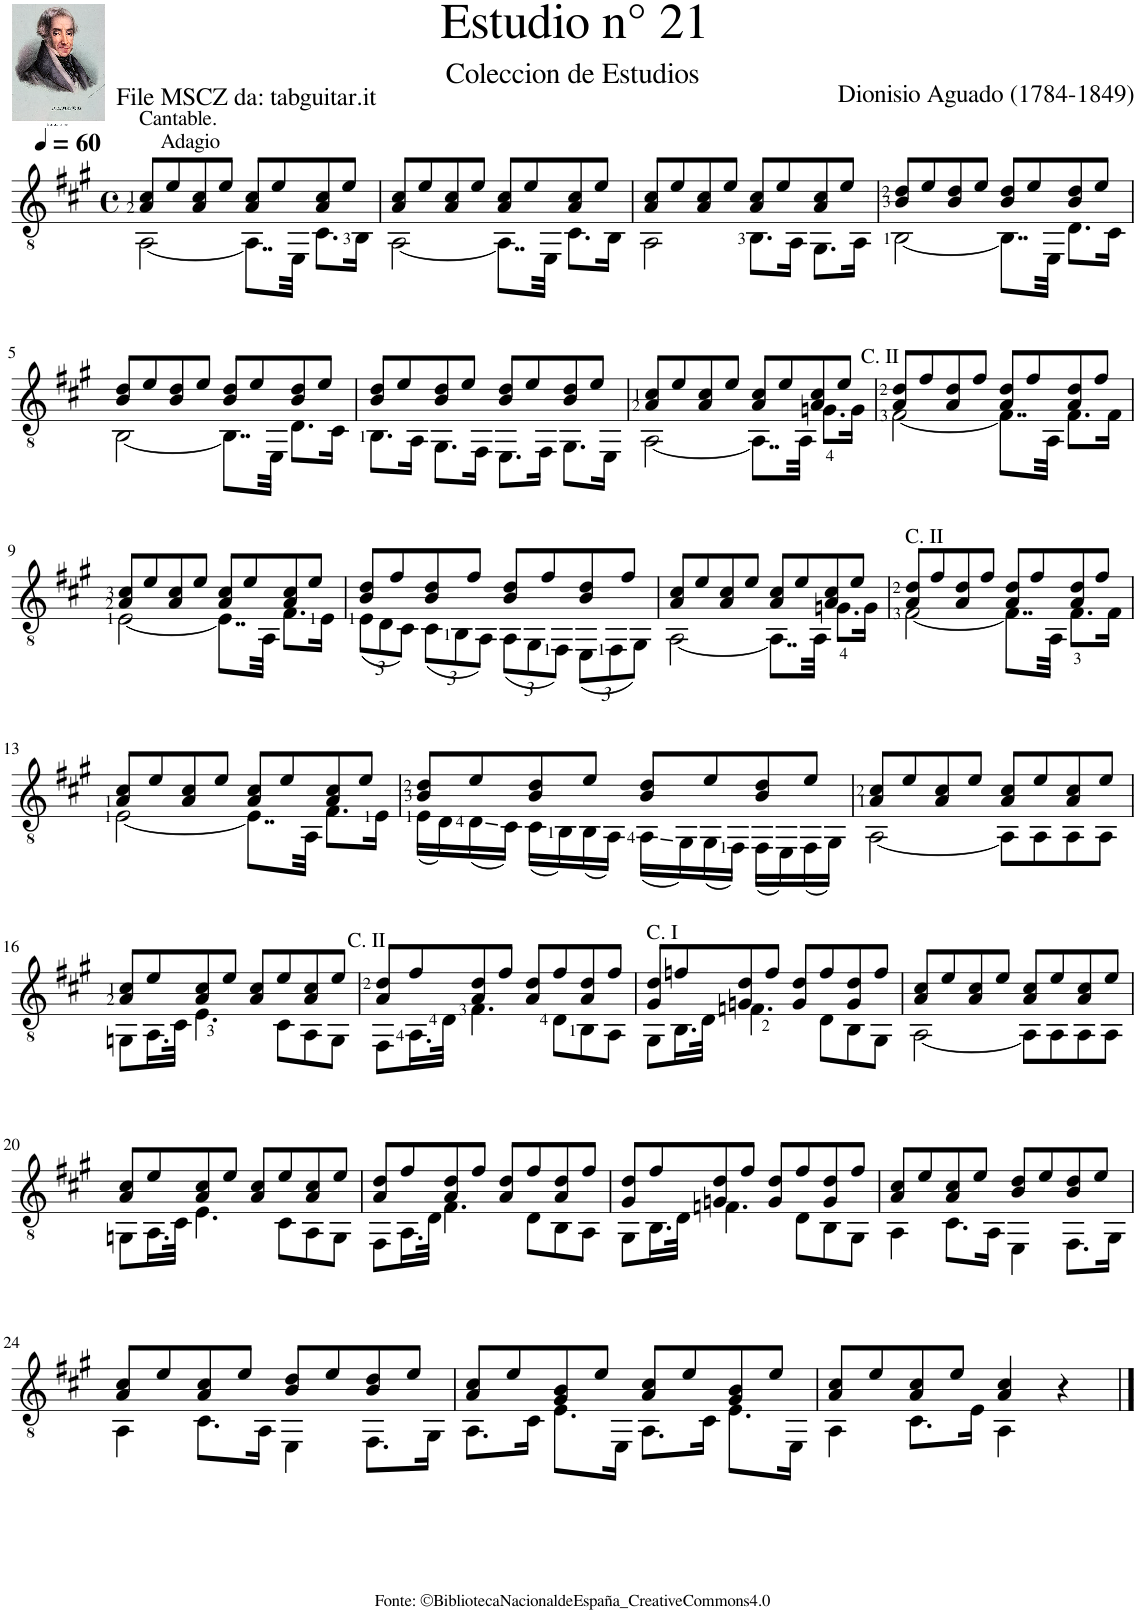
**kern
*part1
*staff1
*I"Guitar
*I'Guit.
*clefGv2
*k[f#c#g#]
*M4/4
*met(c)
*MM60
=1
*^
!LO:TX:a:t=Cantable.	!
!LO:TX:a:t=Adagio	!
8A/ 8c#/L	[2AA\
8e/	.
8A/ 8c#/	.
8e/J	.
8A/ 8c#/L	8..AA\L]
8e/	.
.	32EE\Jkk
8A/ 8c#/	8.C#\L
8e/J	.
.	16BB\Jk
=2	=2
8A/ 8c#/L	[2AA\
8e/	.
8A/ 8c#/	.
8e/J	.
8A/ 8c#/L	8..AA\L]
8e/	.
.	32EE\Jkk
8A/ 8c#/	8.C#\L
8e/J	.
.	16BB\Jk
=3	=3
8A/ 8c#/L	2AA\
8e/	.
8A/ 8c#/	.
8e/J	.
8A/ 8c#/L	8.BB\L
8e/	.
.	16AA\Jk
8A/ 8c#/	8.GG#\L
8e/J	.
.	16AA\Jk
=4	=4
8B/ 8d/L	[2BB\
8e/	.
8B/ 8d/	.
8e/J	.
8B/ 8d/L	8..BB\L]
8e/	.
.	32EE\Jkk
8B/ 8d/	8.D\L
8e/J	.
.	16C#\Jk
!!LO:LB:g=z	!!
=5	=5
8B/ 8d/L	[2BB\
8e/	.
8B/ 8d/	.
8e/J	.
8B/ 8d/L	8..BB\L]
8e/	.
.	32EE\Jkk
8B/ 8d/	8.D\L
8e/J	.
.	16C#\Jk
=6	=6
8B/ 8d/L	8.BB\L
8e/	.
.	16AA\Jk
8B/ 8d/	8.GG#\L
8e/J	.
.	16FF#\Jk
8B/ 8d/L	8.EE\L
8e/	.
.	16FF#\Jk
8B/ 8d/	8.GG#\L
8e/J	.
.	16EE\Jk
=7	=7
8A/ 8c#/L	[2AA\
8e/	.
8A/ 8c#/	.
8e/J	.
8A/ 8c#/L	8..AA\L]
8e/	.
.	32AA\Jkk
8A/ 8c#/	8.Gn\L
8e/J	.
.	16G\Jk
=8	=8
!LO:TX:a:t=C. II	!
8A/ 8d/L	[2F#\
8f#/	.
8A/ 8d/	.
8f#/J	.
8A/ 8d/L	8..F#\L]
8f#/	.
.	32AA\Jkk
8A/ 8d/	8.F#\L
8f#/J	.
.	16F#\Jk
!!LO:LB:g=z	!!
=9	=9
8A/ 8c#/L	[2E\
8e/	.
8A/ 8c#/	.
8e/J	.
8A/ 8c#/L	8..E\L]
8e/	.
.	32AA\Jkk
8A/ 8c#/	8.F#\L
8e/J	.
.	16E\Jk
=10	=10
*	*Xbrackettup
8B/ 8d/L	(12E\L
.	12D\
8f#/	.
.	12C#\J)
8B/ 8d/	(12C#\L
.	12BB\
8f#/J	.
.	12AA\J)
8B/ 8d/L	(12AA\L
.	12GG#\
8f#/	.
.	12FF#\J)
8B/ 8d/	(12EE\L
.	12FF#\
8f#/J	.
.	12GG#\J)
=11	=11
8A/ 8c#/L	[2AA\
8e/	.
8A/ 8c#/	.
8e/J	.
8A/ 8c#/L	8..AA\L]
8e/	.
.	32AA\Jkk
8A/ 8c#/	8.Gn\L
8e/J	.
.	16G\Jk
=12	=12
!LO:TX:a:t=C. II	!
8A/ 8d/L	[2F#\
8f#/	.
8A/ 8d/	.
8f#/J	.
8A/ 8d/L	8..F#\L]
8f#/	.
.	32AA\Jkk
8A/ 8d/	8.F#\L
8f#/J	.
.	16F#\Jk
!!LO:LB:g=z	!!
=13	=13
8A/ 8c#/L	[2E\
8e/	.
8A/ 8c#/	.
8e/J	.
8A/ 8c#/L	8..E\L]
8e/	.
.	32AA\Jkk
8A/ 8c#/	8.F#\L
8e/J	.
.	16E\Jk
=14	=14
8B/ 8d/L	(16E\LL
.	16D\)
8e/	(16D\
.	16C#\JJ)
8B/ 8d/	(16C#\LL
.	16BB\)
8e/J	(16BB\
.	16AA\JJ)
8B/ 8d/L	(16AA\LL
.	16GG#\)
8e/	(16GG#\
.	16FF#\JJ)
8B/ 8d/	(16FF#\LL
.	16EE\)
8e/J	(16FF#\
.	16GG#\JJ)
=15	=15
8A/ 8c#/L	[2AA\
8e/	.
8A/ 8c#/	.
8e/J	.
8A/ 8c#/L	8AA\L]
8e/	8AA\
8A/ 8c#/	8AA\
8e/J	8AA\J
!!LO:LB:g=z	!!
=16	=16
8A/ 8c#/L	8GGn\L
8e/	16.AA\L
.	32C#\JJk
8A/ 8c#/	4.E\
8e/J	.
8A/ 8c#/L	.
8e/	8C#\L
8A/ 8c#/	8AA\
8e/J	8GG\J
=17	=17
!LO:TX:a:t=C. II	!
8A/ 8d/L	8FF#\L
8f#/	16.AA\L
.	32D\JJk
8A/ 8d/	4.F#\
8f#/J	.
8A/ 8d/L	.
8f#/	8D\L
8A/ 8d/	8BB\
8f#/J	8AA\J
=18	=18
!LO:TX:a:t=C. I	!
8G#/ 8d/L	8GG#\L
8fn/	16.BB\L
.	32D\JJk
8Gn/ 8d/	4.Fn\
8f/J	.
8G/ 8d/L	.
8f/	8D\L
8G/ 8d/	8BB\
8f/J	8GG#\J
=19	=19
8A/ 8c#/L	[2AA\
8e/	.
8A/ 8c#/	.
8e/J	.
8A/ 8c#/L	8AA\L]
8e/	8AA\
8A/ 8c#/	8AA\
8e/J	8AA\J
!!LO:LB:g=z	!!
=20	=20
8A/ 8c#/L	8GGn\L
8e/	16.AA\L
.	32C#\JJk
8A/ 8c#/	4.E\
8e/J	.
8A/ 8c#/L	.
8e/	8C#\L
8A/ 8c#/	8AA\
8e/J	8GG\J
=21	=21
8A/ 8d/L	8FF#\L
8f#/	16.AA\L
.	32D\JJk
8A/ 8d/	4.F#\
8f#/J	.
8A/ 8d/L	.
8f#/	8D\L
8A/ 8d/	8BB\
8f#/J	8AA\J
=22	=22
8G#/ 8d/L	8GG#\L
8f#/	16.BB\L
.	32D\JJk
8Gn/ 8d/	4.Fn\
8f#/J	.
8G/ 8d/L	.
8f#/	8D\L
8G/ 8d/	8BB\
8f#/J	8GG#\J
=23	=23
8A/ 8c#/L	4AA\
8e/	.
8A/ 8c#/	8.C#\L
8e/J	.
.	16AA\Jk
8B/ 8d/L	4EE\
8e/	.
8B/ 8d/	8.FF#\L
8e/J	.
.	16GG#\Jk
!!LO:LB:g=z	!!
=24	=24
8A/ 8c#/L	4AA\
8e/	.
8A/ 8c#/	8.C#\L
8e/J	.
.	16AA\Jk
8B/ 8d/L	4EE\
8e/	.
8B/ 8d/	8.FF#\L
8e/J	.
.	16GG#\Jk
=25	=25
8A/ 8c#/L	8.AA\L
8e/	.
.	16C#\Jk
8G#/ 8B/	8.E\L
8e/J	.
.	16EE\Jk
8A/ 8c#/L	8.AA\L
8e/	.
.	16C#\Jk
8G#/ 8B/	8.E\L
8e/J	.
.	16EE\Jk
=26	=26
8A/ 8c#/L	4AA\
8e/	.
8A/ 8c#/	8.C#\L
8e/J	.
.	16E\Jk
4A/ 4c#/	4AA\
4r	4ryy
*v	*v
==
*-
